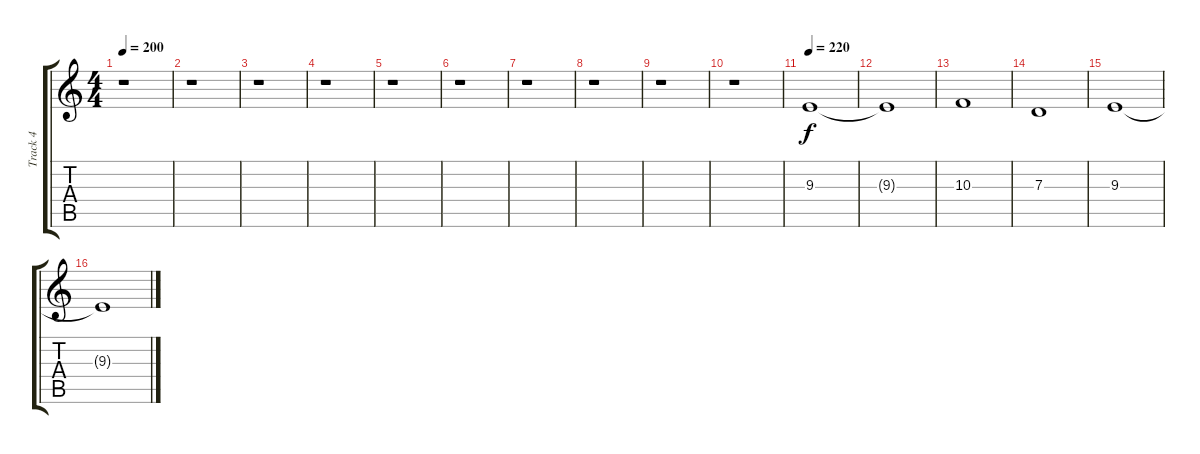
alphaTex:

\track ("Track 4" "Track 4") {instrument choiraahs}
\staff {score tabs}
\tuning (E4 B3 G3 D3 A2 E2) {hide}
\ts (4 4)
\tempo 200
\clef g2
\ks c
r.1{dy f} |
r.1 |
r.1 |
r.1 |
r.1 |
r.1 |
r.1 |
r.1 |
r.1 |
r.1 |
\tempo 220
9.3.1 |
9.3{t}.1 |
10.3.1 |
7.3.1 |
9.3.1 |
9.3{t}.1
